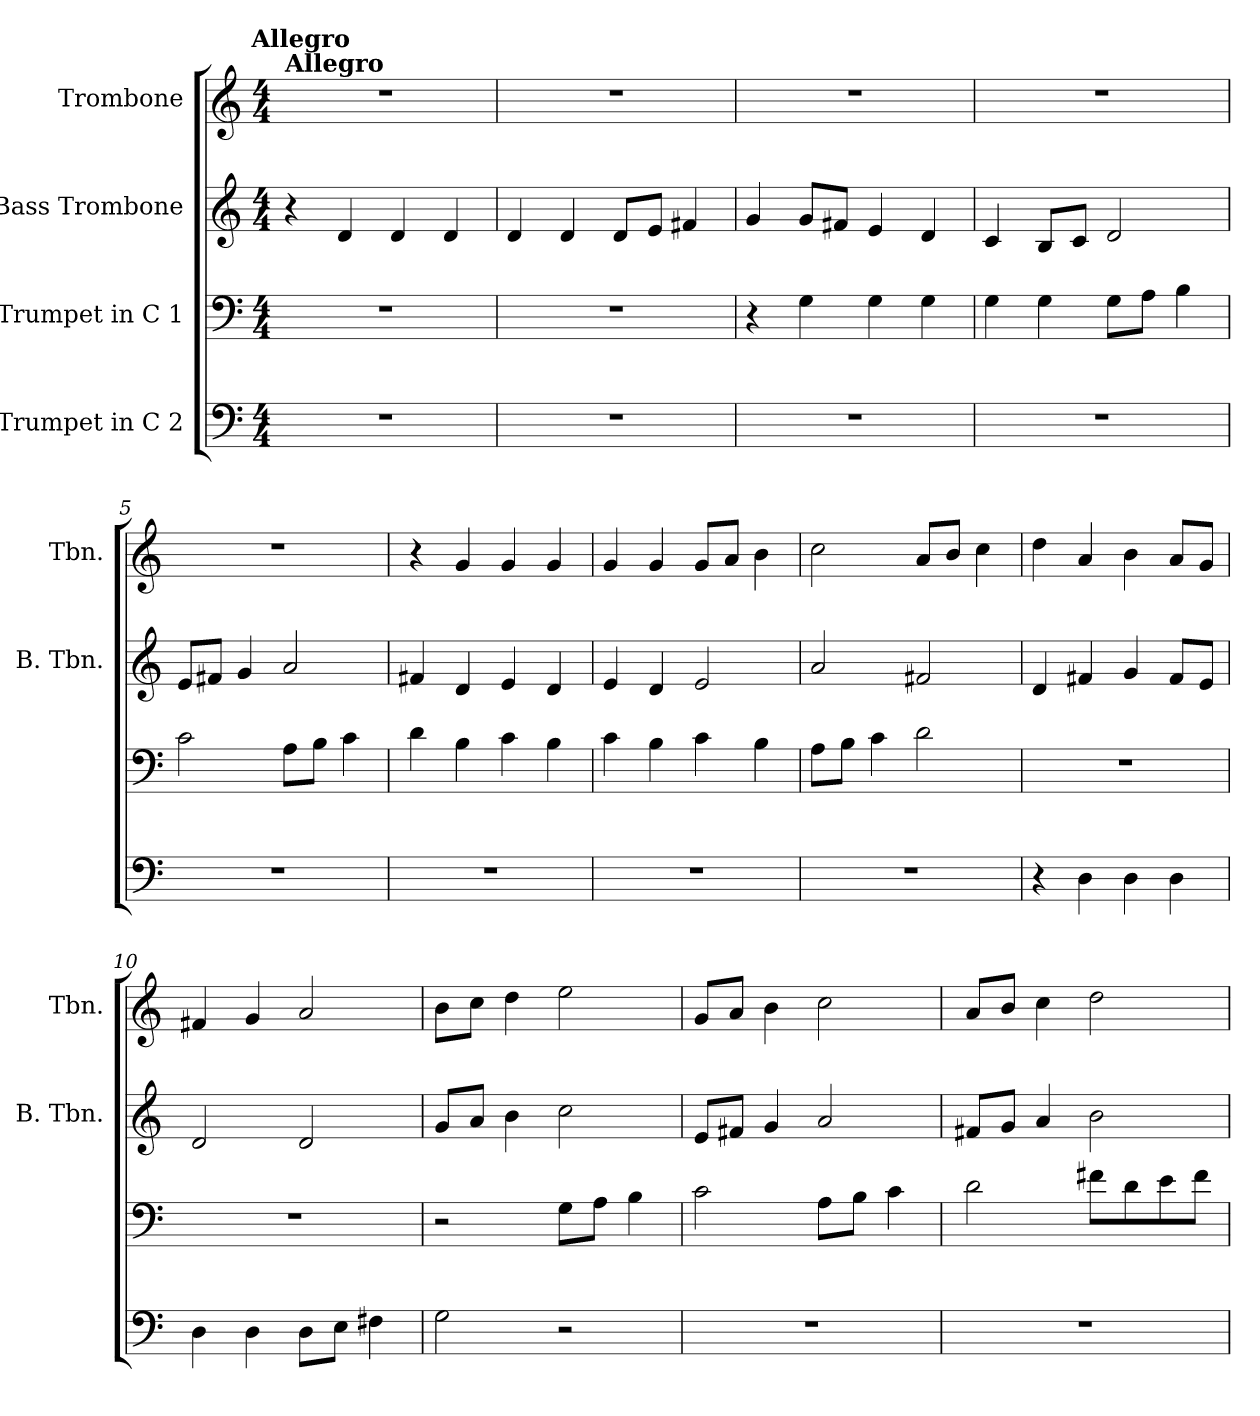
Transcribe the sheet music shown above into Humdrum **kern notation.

**kern	**kern	**kern	**kern
*part4	*part3	*part2	*part1
*staff4	*staff3	*staff2	*staff1
*I"Trumpet in C 2	*I"Trumpet in C 1	*I"Bass Trombone	*I"Trombone
*	*	*I'B. Tbn.	*I'Tbn.
*clefF4	*clefF4	*clefG2	*clefG2
!!LO:TX:omd:t=Allegro
*M4/4	*M4/4	*M4/4	*M4/4
*MM132	*MM132	*MM132	*MM132
=1	=1	=1	=1
!	!	!	!LO:TX:a:B:t=Allegro
1r	1r	4r	1r
.	.	4d/	.
.	.	4d/	.
.	.	4d/	.
=2	=2	=2	=2
1r	1r	4d/	1r
.	.	4d/	.
.	.	8d/L	.
.	.	8e/J	.
.	.	4f#/	.
=3	=3	=3	=3
1r	4r	4g/	1r
.	4G\	8g/L	.
.	.	8f#/J	.
.	4G\	4e/	.
.	4G\	4d/	.
=4	=4	=4	=4
1r	4G\	4c/	1r
.	4G\	8B/L	.
.	.	8c/J	.
.	8G\L	2d/	.
.	8A\J	.	.
.	4B\	.	.
=5	=5	=5	=5
1r	2c\	8e/L	1r
.	.	8f#/J	.
.	.	4g/	.
.	8A\L	2a/	.
.	8B\J	.	.
.	4c\	.	.
!!LO:LB:g=z
=6	=6	=6	=6
1r	4d\	4f#/	4r
.	4B\	4d/	4g/
.	4c\	4e/	4g/
.	4B\	4d/	4g/
=7	=7	=7	=7
1r	4c\	4e/	4g/
.	4B\	4d/	4g/
.	4c\	2e/	8g/L
.	.	.	8a/J
.	4B\	.	4b\
=8	=8	=8	=8
1r	8A\L	2a/	2cc\
.	8B\J	.	.
.	4c\	.	.
.	2d\	2f#/	8a/L
.	.	.	8b/J
.	.	.	4cc\
=9	=9	=9	=9
4r	1r	4d/	4dd\
4D\	.	4f#/	4a/
4D\	.	4g/	4b\
4D\	.	8f#/L	8a/L
.	.	8e/J	8g/J
=10	=10	=10	=10
4D\	1r	2d/	4f#/
4D\	.	.	4g/
8D\L	.	2d/	2a/
8E\J	.	.	.
4F#\	.	.	.
!!LO:PB:g=z
=11	=11	=11	=11
2G\	2r	8g/L	8b\L
.	.	8a/J	8cc\J
.	.	4b\	4dd\
2r	8G\L	2cc\	2ee\
.	8A\J	.	.
.	4B\	.	.
=12	=12	=12	=12
1r	2c\	8e/L	8g/L
.	.	8f#/J	8a/J
.	.	4g/	4b\
.	8A\L	2a/	2cc\
.	8B\J	.	.
.	4c\	.	.
=13	=13	=13	=13
1r	2d\	8f#/L	8a/L
.	.	8g/J	8b/J
.	.	4a/	4cc\
.	8f#\L	2b\	2dd\
.	8d\	.	.
.	8e\	.	.
.	8f#\J	.	.
=	=	=	=
*-	*-	*-	*-
